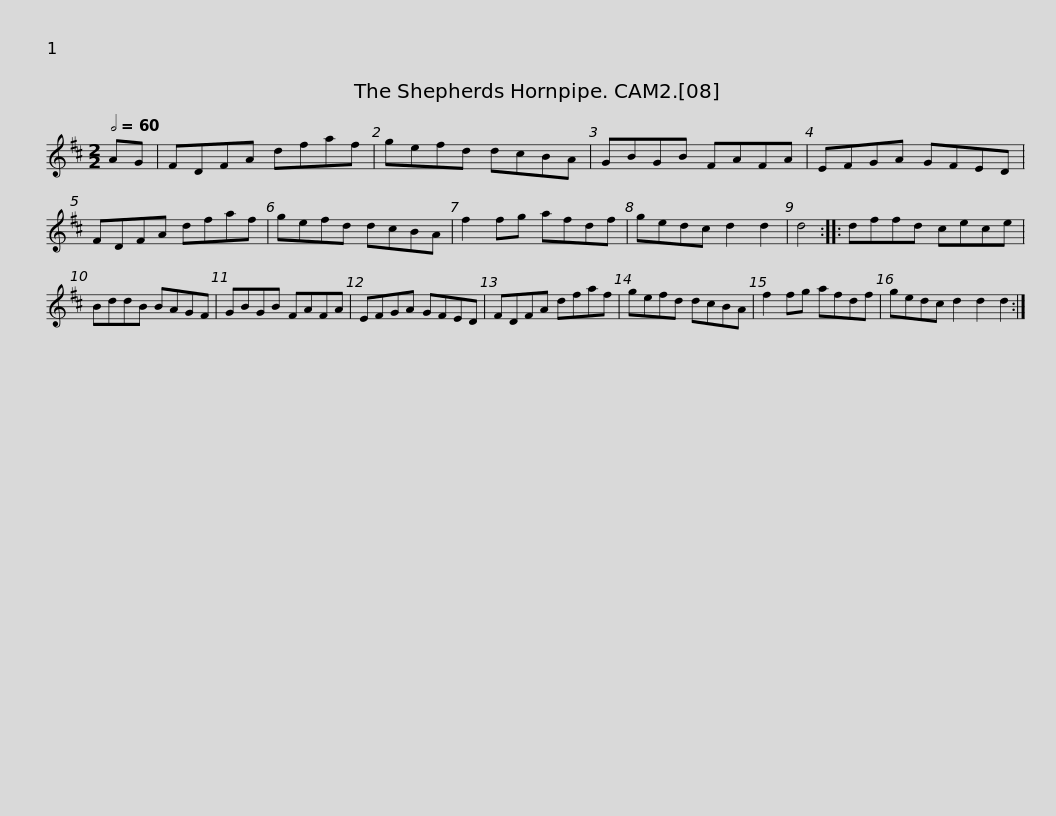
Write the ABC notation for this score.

X:1
L:1/8
Q:1/2=60
M:2/2
I:linebreak $
K:D
V:1 treble
V:1
 AG | FDFA dfaf | gefd dcBA | GBGB FAFA | EFGA GFED | %5
 FDFA dfaf |$ gefd dcBA | f2 fg afdf | gedc d2 d2 | d4 :: %10
 dffd cece | BddB BAGF |$ GBGB FAFA | EFGA GFED | FDFA dfaf | %15
 gefd dcBA | f2 fg afdf |$ gedc d2 d2 d2 :| %18
